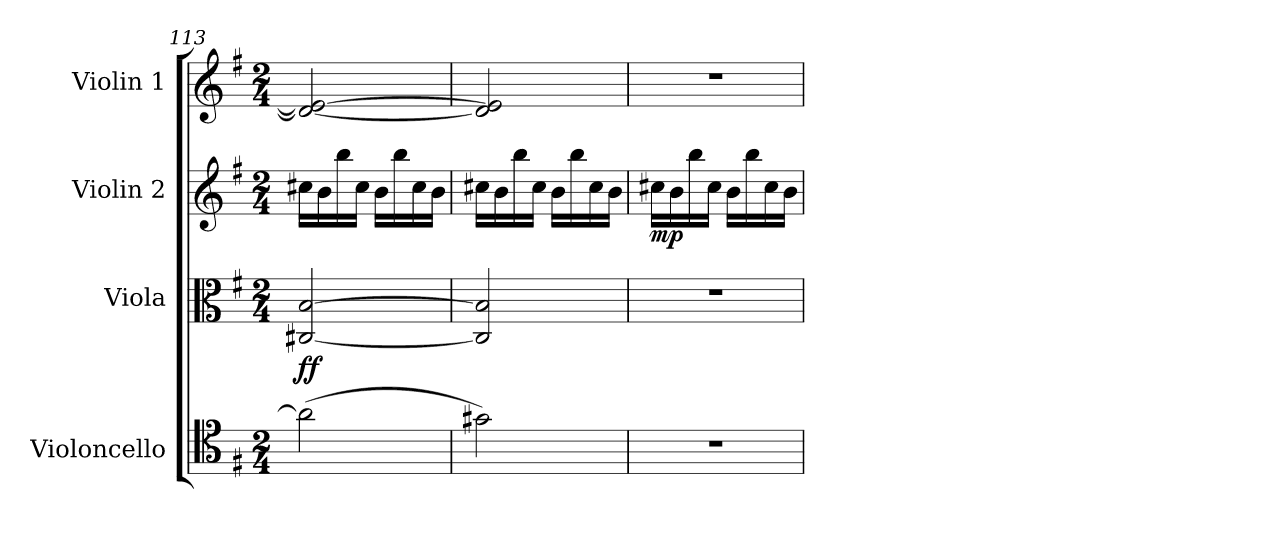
**kern	**kern	**dynam	**kern	**dynam	**kern
*part4	*part3	*part3	*part2	*part2	*part1
*staff4	*staff3	*staff3	*staff2	*staff2	*staff1
*I"Violoncello	*I"Viola	*	*I"Violin 2	*	*I"Violin 1
*I'Vc	*I'Vla	*	*I'Vln	*	*I'Vln
!!LO:PB:g=z
*clefC4	*clefC3	*	*clefG2	*	*clefG2
*k[f#]	*k[f#]	*	*k[f#]	*	*k[f#]
*M2/4	*M2/4	*	*M2/4	*	*M2/4
=113	=113	=113	=113	=113	=113
!	!	!LO:DY:b	!	!	!
(2a\]	[2C#X/ [2B/	ff	16cc#X\LL	.	2d/_ 2e#/_
.	.	.	16b\	.	.
.	.	.	16bb\	.	.
.	.	.	16cc#\JJ	.	.
.	.	.	16b\LL	.	.
.	.	.	16bb\	.	.
.	.	.	16cc#\	.	.
.	.	.	16b\JJ	.	.
=114	=114	=114	=114	=114	=114
2g#X\)	2C#/] 2B/]	.	16cc#X\LL	.	2d/] 2e#/]
.	.	.	16b\	.	.
.	.	.	16bb\	.	.
.	.	.	16cc#\JJ	.	.
.	.	.	16b\LL	.	.
.	.	.	16bb\	.	.
.	.	.	16cc#\	.	.
.	.	.	16b\JJ	.	.
=115	=115	=115	=115	=115	=115
!	!	!	!	!LO:DY:b	!
2r	2r	.	16cc#X\LL	mp	2r
.	.	.	16b\	.	.
.	.	.	16bb\	.	.
.	.	.	16cc#\JJ	.	.
.	.	.	16b\LL	.	.
.	.	.	16bb\	.	.
.	.	.	16cc#\	.	.
.	.	.	16b\JJ	.	.
=	=	=	=	=	=
*-	*-	*-	*-	*-	*-
